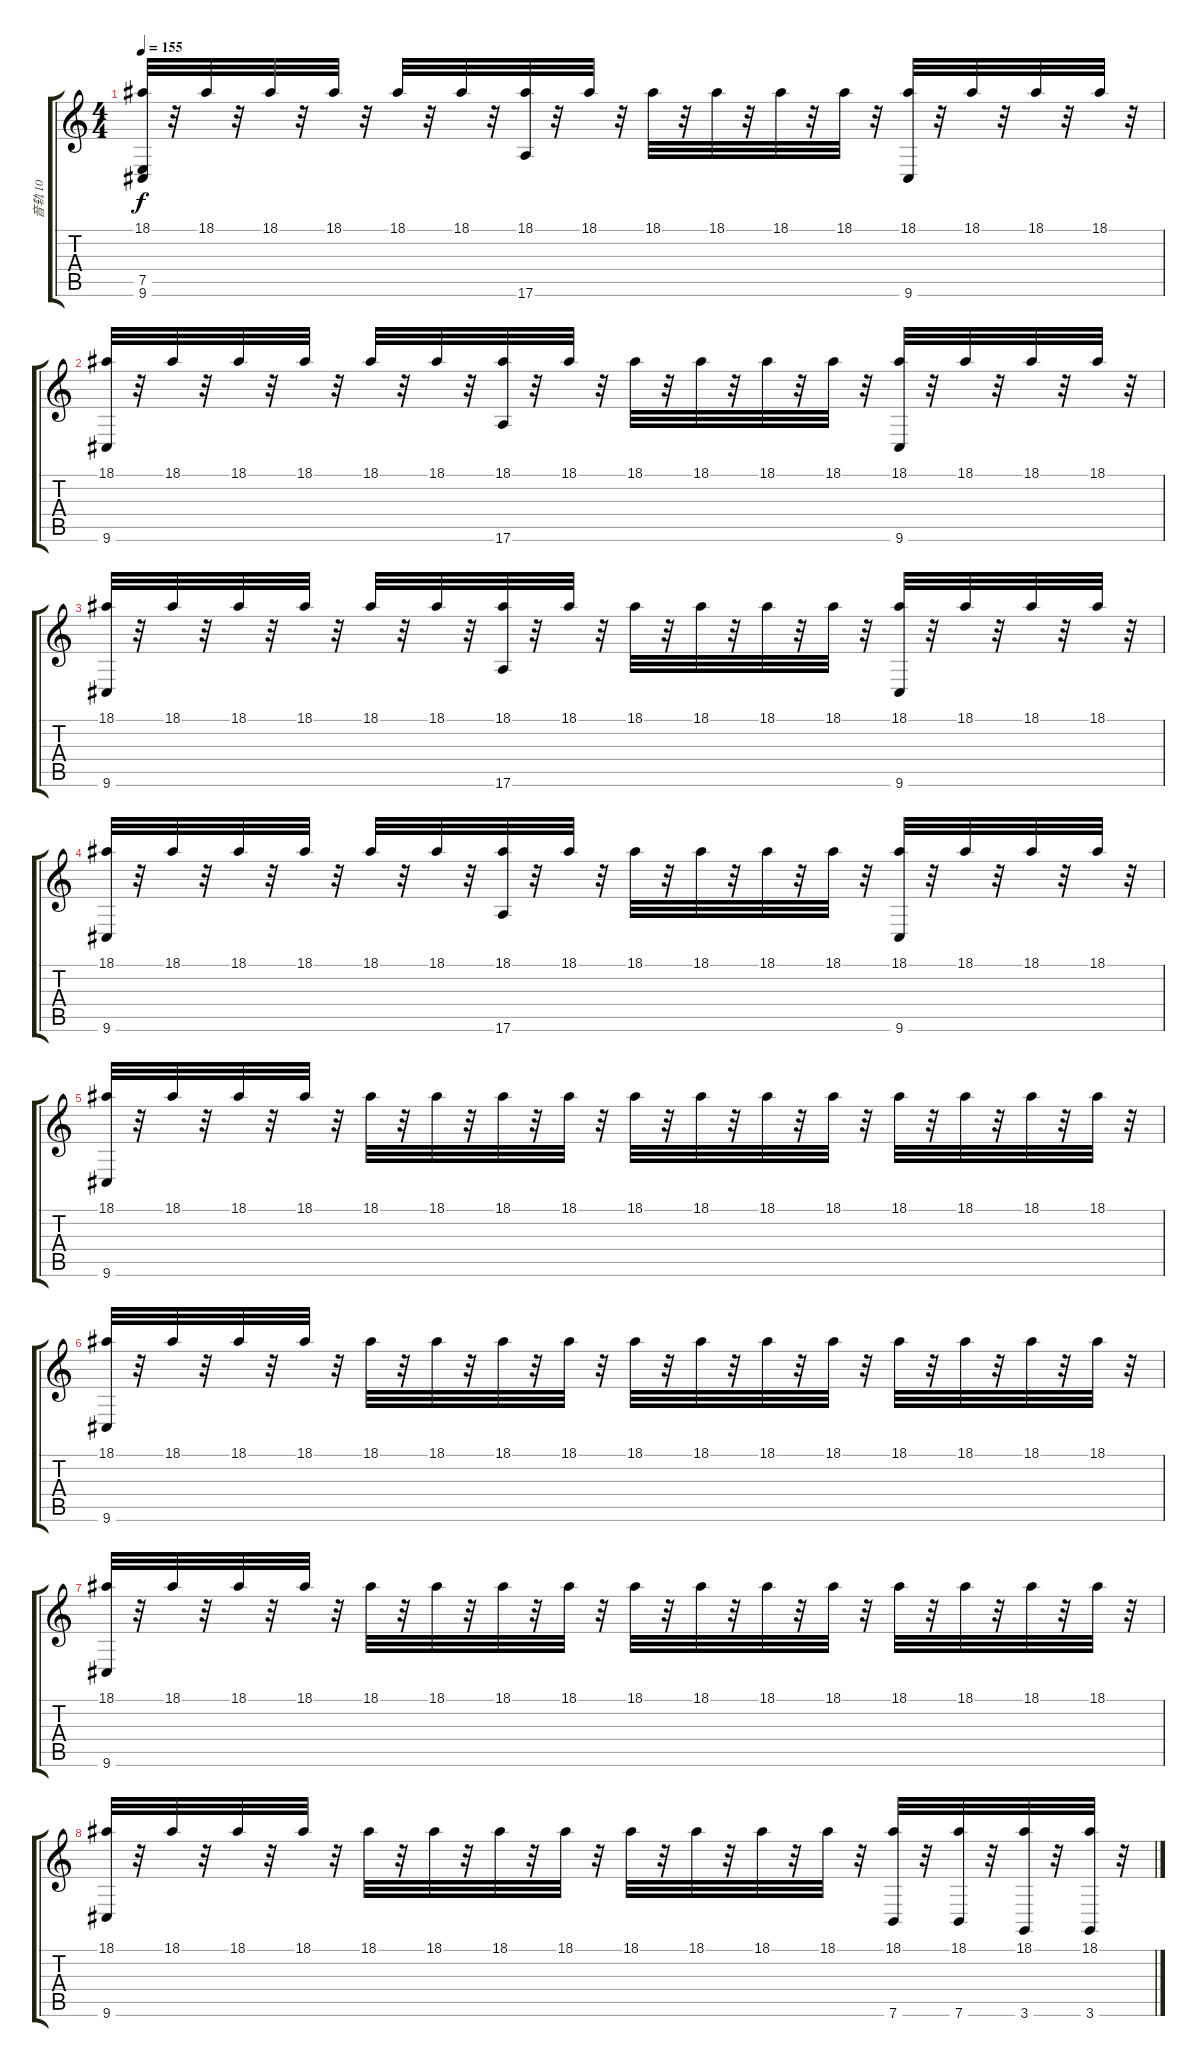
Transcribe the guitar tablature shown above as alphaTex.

\track ("音轨 10" "音轨 10") {instrument acousticgrandpiano}
\staff {score tabs}
\tuning (E4 B3 G3 D3 A2 E2) {hide}
\ts (4 4)
\tempo 155
\clef g2
\ks c
(18.1 7.5 9.6).32{dy f} r.32 18.1.32 r.32 18.1.32 r.32 18.1.32 r.32 18.1.32 r.32 18.1.32 r.32 (18.1 17.6).32 r.32 18.1.32 r.32 18.1.32 r.32 18.1.32 r.32 18.1.32 r.32 18.1.32 r.32 (18.1 9.6).32 r.32 18.1.32 r.32 18.1.32 r.32 18.1.32 r.32 |
(18.1 9.6).32 r.32 18.1.32 r.32 18.1.32 r.32 18.1.32 r.32 18.1.32 r.32 18.1.32 r.32 (18.1 17.6).32 r.32 18.1.32 r.32 18.1.32 r.32 18.1.32 r.32 18.1.32 r.32 18.1.32 r.32 (18.1 9.6).32 r.32 18.1.32 r.32 18.1.32 r.32 18.1.32 r.32 |
(18.1 9.6).32 r.32 18.1.32 r.32 18.1.32 r.32 18.1.32 r.32 18.1.32 r.32 18.1.32 r.32 (18.1 17.6).32 r.32 18.1.32 r.32 18.1.32 r.32 18.1.32 r.32 18.1.32 r.32 18.1.32 r.32 (18.1 9.6).32 r.32 18.1.32 r.32 18.1.32 r.32 18.1.32 r.32 |
(18.1 9.6).32 r.32 18.1.32 r.32 18.1.32 r.32 18.1.32 r.32 18.1.32 r.32 18.1.32 r.32 (18.1 17.6).32 r.32 18.1.32 r.32 18.1.32 r.32 18.1.32 r.32 18.1.32 r.32 18.1.32 r.32 (18.1 9.6).32 r.32 18.1.32 r.32 18.1.32 r.32 18.1.32 r.32 |
(18.1 9.6).32 r.32 18.1.32 r.32 18.1.32 r.32 18.1.32 r.32 18.1.32 r.32 18.1.32 r.32 18.1.32 r.32 18.1.32 r.32 18.1.32 r.32 18.1.32 r.32 18.1.32 r.32 18.1.32 r.32 18.1.32 r.32 18.1.32 r.32 18.1.32 r.32 18.1.32 r.32 |
(18.1 9.6).32 r.32 18.1.32 r.32 18.1.32 r.32 18.1.32 r.32 18.1.32 r.32 18.1.32 r.32 18.1.32 r.32 18.1.32 r.32 18.1.32 r.32 18.1.32 r.32 18.1.32 r.32 18.1.32 r.32 18.1.32 r.32 18.1.32 r.32 18.1.32 r.32 18.1.32 r.32 |
(18.1 9.6).32 r.32 18.1.32 r.32 18.1.32 r.32 18.1.32 r.32 18.1.32 r.32 18.1.32 r.32 18.1.32 r.32 18.1.32 r.32 18.1.32 r.32 18.1.32 r.32 18.1.32 r.32 18.1.32 r.32 18.1.32 r.32 18.1.32 r.32 18.1.32 r.32 18.1.32 r.32 |
(18.1 9.6).32 r.32 18.1.32 r.32 18.1.32 r.32 18.1.32 r.32 18.1.32 r.32 18.1.32 r.32 18.1.32 r.32 18.1.32 r.32 18.1.32 r.32 18.1.32 r.32 18.1.32 r.32 18.1.32 r.32 (18.1 7.6).32 r.32 (18.1 7.6).32 r.32 (18.1 3.6).32 r.32 (18.1 3.6).32 r.32
